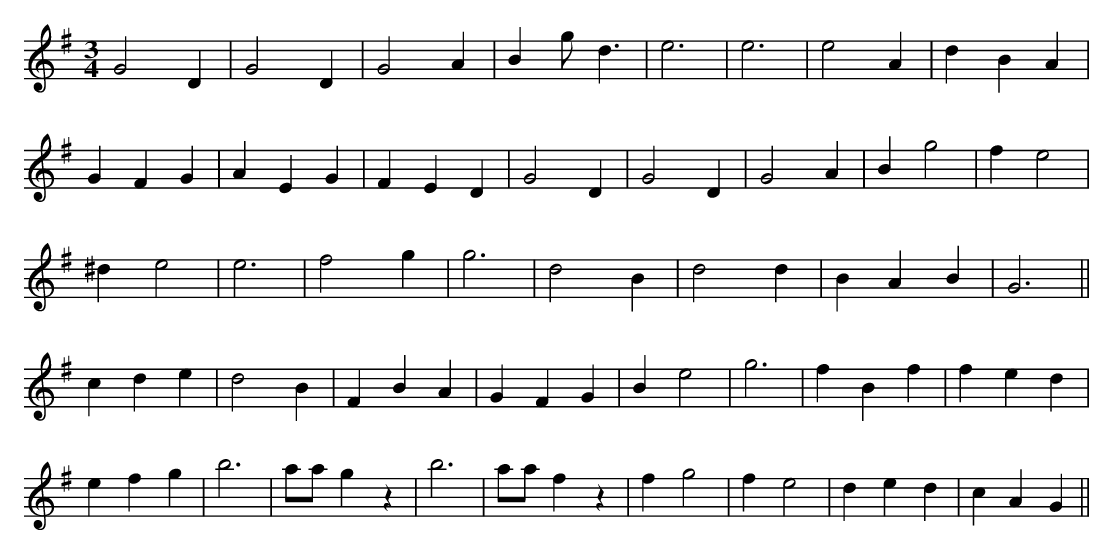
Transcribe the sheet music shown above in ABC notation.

X:1
M:3/4
K:G
G4 D2|G4 D2|G4 A2|B2 g d3|e6|e6|e4 A2|d2 B2 A2|
G2 F2 G2|A2 E2 G2|F2 E2 D2|G4 D2|G4 D2|G4 A2|B2 g4|f2 e4|
^d2 e4|e6|f4 g2|g6|d4 B2|d4 d2|B2 A2 B2|G6||
c2 d2 e2|d4 B2|F2 B2 A2|G2 F2 G2|B2 e4|g6|f2 B2 f2|f2 e2 d2|
e2 f2 g2|b6|aa g2 z2|b6|aa f2 z2|f2 g4|f2 e4|d2 e2 d2|c2 A2 G2||
